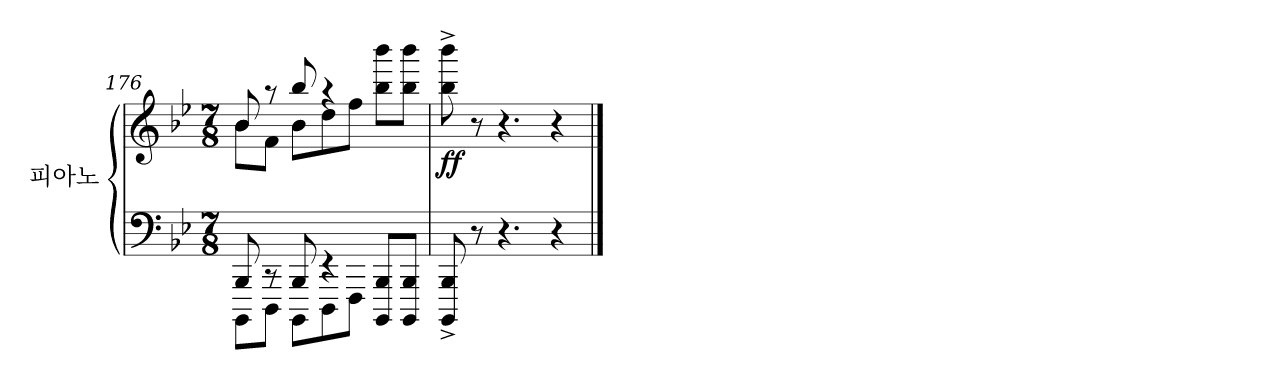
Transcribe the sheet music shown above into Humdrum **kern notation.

**kern	**kern	**dynam
*part1	*part1	*part1
*staff2	*staff1	*staff1/2
*I"피아노	*	*
*clefF4	*clefG2	*
*k[b-e-]	*k[b-e-]	*
*B-:	*B-:	*
*M7/8	*M7/8	*
=176	=176	=176
*^	*^	*
8BBB-/	8BBBB-\L	8b-/	8b-\L	.
8rCC	8DDD\J	8raa	8f\J	.
8BBB-/	8BBBB-\L	8bb-/	8b-\L	.
4rEE	8DDD\	4raa	8dd\	.
.	8FFF\J	.	8ff\J	.
8BBBB-/ 8BBB-/L	4ryy	4ryy	8bb-\ 8bbb-\L	.
8BBBB-/ 8BBB-/J	.	.	8bb-\ 8bbb-\J	.
*v	*v	*	*	*
=177	=177	=177	=177
!	!	!	!LO:DY:b
*	*v	*v	*
8BBBB-/^ 8BBB-/^	8bb-\^ 8bbb-\^	ff
8r	8r	.
4.r	4.r	.
4r	4r	.
==	==	==
*-	*-	*-
